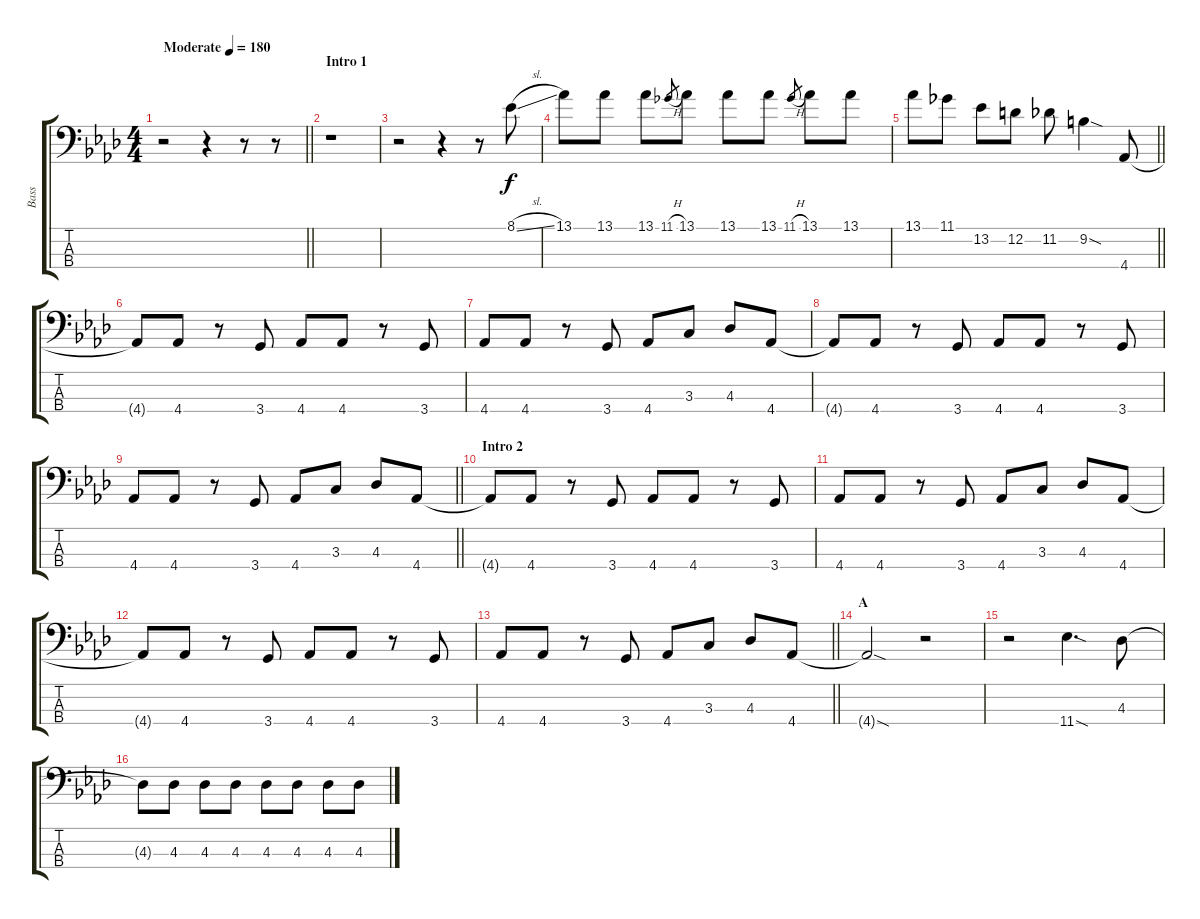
\track ("Bass" "Bass") {instrument electricbassfinger}
\staff {score tabs}
\tuning (G2 D2 A1 E1) {hide}
\ts (4 4)
\tempo (180 "Moderate")
\clef f4
\barLineRight lightlight
\ks ab
r.2{dy f instrument electricbassfinger} r.4 r.8 r.8 |
\section ("" "Intro 1")
r.1 |
r.2 r.4 r.8 8.1{sl}.8 |
13.1.8 13.1.8 13.1.8 11.1{h}.8{gr} 13.1.8 13.1.8 13.1.8 11.1{h}.8{gr} 13.1.8 13.1.8 |
\barLineRight lightlight
13.1.8 11.1.8 13.2.8 12.2.8 11.2.8 9.2{sod}.4 4.4.8 |
4.4{t}.8 4.4.8 r.8 3.4.8 4.4.8 4.4.8 r.8 3.4.8 |
4.4.8 4.4.8 r.8 3.4.8 4.4.8 3.3.8 4.3.8 4.4.8 |
4.4{t}.8 4.4.8 r.8 3.4.8 4.4.8 4.4.8 r.8 3.4.8 |
\barLineRight lightlight
4.4.8 4.4.8 r.8 3.4.8 4.4.8 3.3.8 4.3.8 4.4.8 |
\section ("" "Intro 2")
4.4{t}.8 4.4.8 r.8 3.4.8 4.4.8 4.4.8 r.8 3.4.8 |
4.4.8 4.4.8 r.8 3.4.8 4.4.8 3.3.8 4.3.8 4.4.8 |
4.4{t}.8 4.4.8 r.8 3.4.8 4.4.8 4.4.8 r.8 3.4.8 |
\barLineRight lightlight
4.4.8 4.4.8 r.8 3.4.8 4.4.8 3.3.8 4.3.8 4.4.8 |
\section ("" "A")
4.4{sod t}.2 r.2 |
r.2 11.4{sod}.4{d} 4.3.8 |
4.3{t}.8 4.3.8 4.3.8 4.3.8 4.3.8 4.3.8 4.3.8 4.3.8
